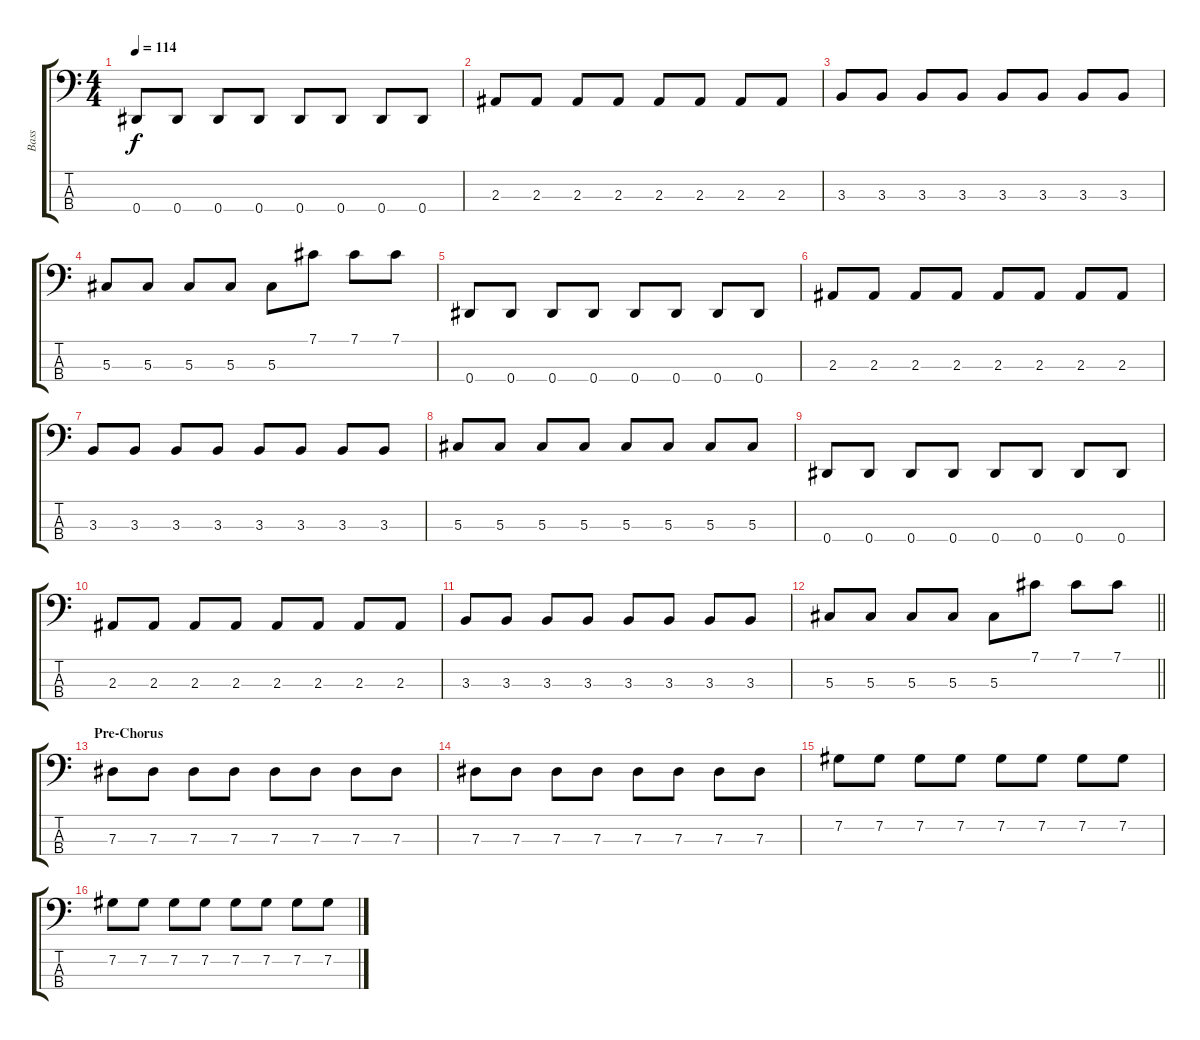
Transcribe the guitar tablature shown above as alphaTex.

\track ("Bass" "Bass") {instrument electricbasspick}
\staff {score tabs}
\tuning (Gb2 Db2 Ab1 Eb1) {hide}
\ts (4 4)
\tempo 114
\clef f4
\ks c
0.4.8{dy f} 0.4.8 0.4.8 0.4.8 0.4.8 0.4.8 0.4.8 0.4.8 |
2.3.8 2.3.8 2.3.8 2.3.8 2.3.8 2.3.8 2.3.8 2.3.8 |
3.3.8 3.3.8 3.3.8 3.3.8 3.3.8 3.3.8 3.3.8 3.3.8 |
5.3.8 5.3.8 5.3.8 5.3.8 5.3.8 7.1.8 7.1.8 7.1.8 |
0.4.8 0.4.8 0.4.8 0.4.8 0.4.8 0.4.8 0.4.8 0.4.8 |
2.3.8 2.3.8 2.3.8 2.3.8 2.3.8 2.3.8 2.3.8 2.3.8 |
3.3.8 3.3.8 3.3.8 3.3.8 3.3.8 3.3.8 3.3.8 3.3.8 |
5.3.8 5.3.8 5.3.8 5.3.8 5.3.8 5.3.8 5.3.8 5.3.8 |
0.4.8 0.4.8 0.4.8 0.4.8 0.4.8 0.4.8 0.4.8 0.4.8 |
2.3.8 2.3.8 2.3.8 2.3.8 2.3.8 2.3.8 2.3.8 2.3.8 |
3.3.8 3.3.8 3.3.8 3.3.8 3.3.8 3.3.8 3.3.8 3.3.8 |
\barLineRight lightlight
5.3.8 5.3.8 5.3.8 5.3.8 5.3.8 7.1.8 7.1.8 7.1.8 |
\section ("" "Pre-Chorus")
7.3.8 7.3.8 7.3.8 7.3.8 7.3.8 7.3.8 7.3.8 7.3.8 |
7.3.8 7.3.8 7.3.8 7.3.8 7.3.8 7.3.8 7.3.8 7.3.8 |
7.2.8 7.2.8 7.2.8 7.2.8 7.2.8 7.2.8 7.2.8 7.2.8 |
7.2.8 7.2.8 7.2.8 7.2.8 7.2.8 7.2.8 7.2.8 7.2.8
